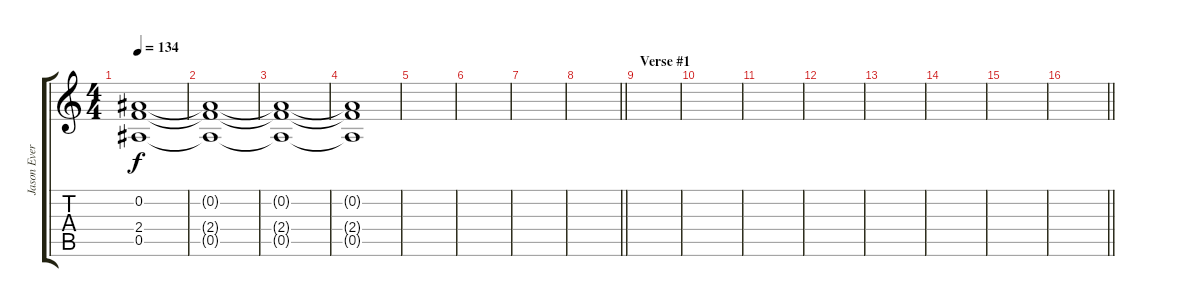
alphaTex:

\track ("Jason Everman" "Jason Ever") {instrument distortionguitar}
\staff {score tabs}
\tuning (Eb4 Bb3 G3 Eb3 Bb2 Eb2) {hide}
\ts (4 4)
\tempo 134
\clef g2
\ks c
(0.2 2.4 0.5).1{dy f} |
(0.2{t} 2.4{t} 0.5{t}).1 |
(0.2{t} 2.4{t} 0.5{t}).1 |
(0.2{t} 2.4{t} 0.5{t}).1 |
|
|
|
\barLineRight lightlight
|
\section ("" "Verse #1")
|
|
|
|
|
|
|
\barLineRight lightlight
